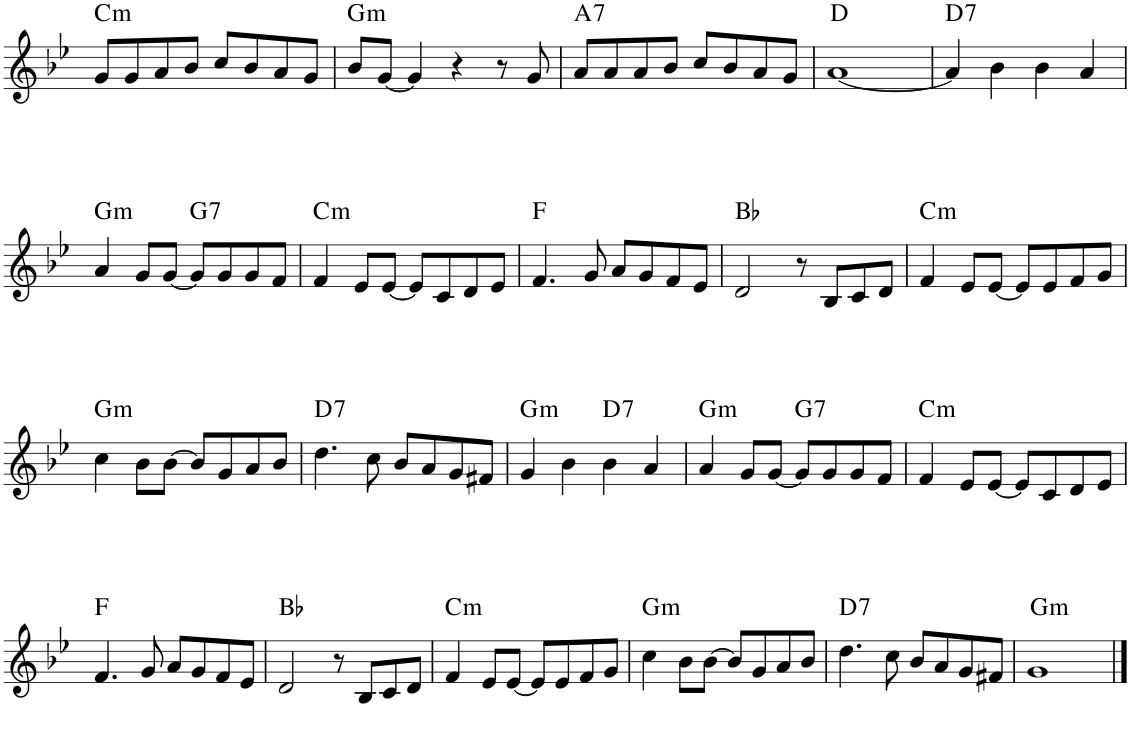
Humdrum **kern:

**kern	**harte
*part1	*part1
*staff1	*
*I"Piano	*
*I'Pno.	*
!!LO:PB:g=z
*clefG2	*
*k[b-e-]	*
*M4/4	*
=85	=85
!	!LO:H:kt=m
8g/L	C:min
8g/	.
8a/	.
8b-/J	.
8cc/L	.
8b-/	.
8a/	.
8g/J	.
=86	=86
!	!LO:H:kt=m
8b-/L	G:min
[8g/J	.
4g/]	.
4r	.
8r	.
8g/	.
=87	=87
!	!LO:H:kt=7
8a/L	A:7
8a/	.
8a/	.
8b-/J	.
8cc/L	.
8b-/	.
8a/	.
8g/J	.
=88	=88
[1a	D:maj
=89	=89
!	!LO:H:kt=7
4a/]	D:7
4b-\	.
4b-\	.
4a/	.
!!LO:LB:g=z
=90	=90
!	!LO:H:kt=m
4a/	G:min
8g/L	.
[8g/J	.
!	!LO:H:kt=7
8g/L]	G:7
8g/	.
8g/	.
8f/J	.
=91	=91
!	!LO:H:kt=m
4f/	C:min
8e-/L	.
[8e-/J	.
8e-/L]	.
8c/	.
8d/	.
8e-/J	.
=92	=92
4.f/	F:maj
8g/	.
8a/L	.
8g/	.
8f/	.
8e-/J	.
=93	=93
2d/	Bb:maj
8r	.
8B-/L	.
8c/	.
8d/J	.
=94	=94
!	!LO:H:kt=m
4f/	C:min
8e-/L	.
[8e-/J	.
8e-/L]	.
8e-/	.
8f/	.
8g/J	.
!!LO:LB:g=z
=95	=95
!	!LO:H:kt=m
4cc\	G:min
8b-\L	.
[8b-\J	.
8b-/L]	.
8g/	.
8a/	.
8b-/J	.
=96	=96
!	!LO:H:kt=7
4.dd\	D:7
8cc\	.
8b-/L	.
8a/	.
8g/	.
8f#X/J	.
=97	=97
!	!LO:H:kt=m
4g/	G:min
4b-\	.
!	!LO:H:kt=7
4b-\	D:7
4a/	.
=98	=98
!	!LO:H:kt=m
4a/	G:min
8g/L	.
[8g/J	.
!	!LO:H:kt=7
8g/L]	G:7
8g/	.
8g/	.
8f/J	.
=99	=99
!	!LO:H:kt=m
4f/	C:min
8e-/L	.
[8e-/J	.
8e-/L]	.
8c/	.
8d/	.
8e-/J	.
!!LO:LB:g=z
=100	=100
4.f/	F:maj
8g/	.
8a/L	.
8g/	.
8f/	.
8e-/J	.
=101	=101
2d/	Bb:maj
8r	.
8B-/L	.
8c/	.
8d/J	.
=102	=102
!	!LO:H:kt=m
4f/	C:min
8e-/L	.
[8e-/J	.
8e-/L]	.
8e-/	.
8f/	.
8g/J	.
=103	=103
!	!LO:H:kt=m
4cc\	G:min
8b-\L	.
[8b-\J	.
8b-/L]	.
8g/	.
8a/	.
8b-/J	.
=104	=104
!	!LO:H:kt=7
4.dd\	D:7
8cc\	.
8b-/L	.
8a/	.
8g/	.
8f#X/J	.
=105	=105
!	!LO:H:kt=m
1g	G:min
==	==
*-	*-
